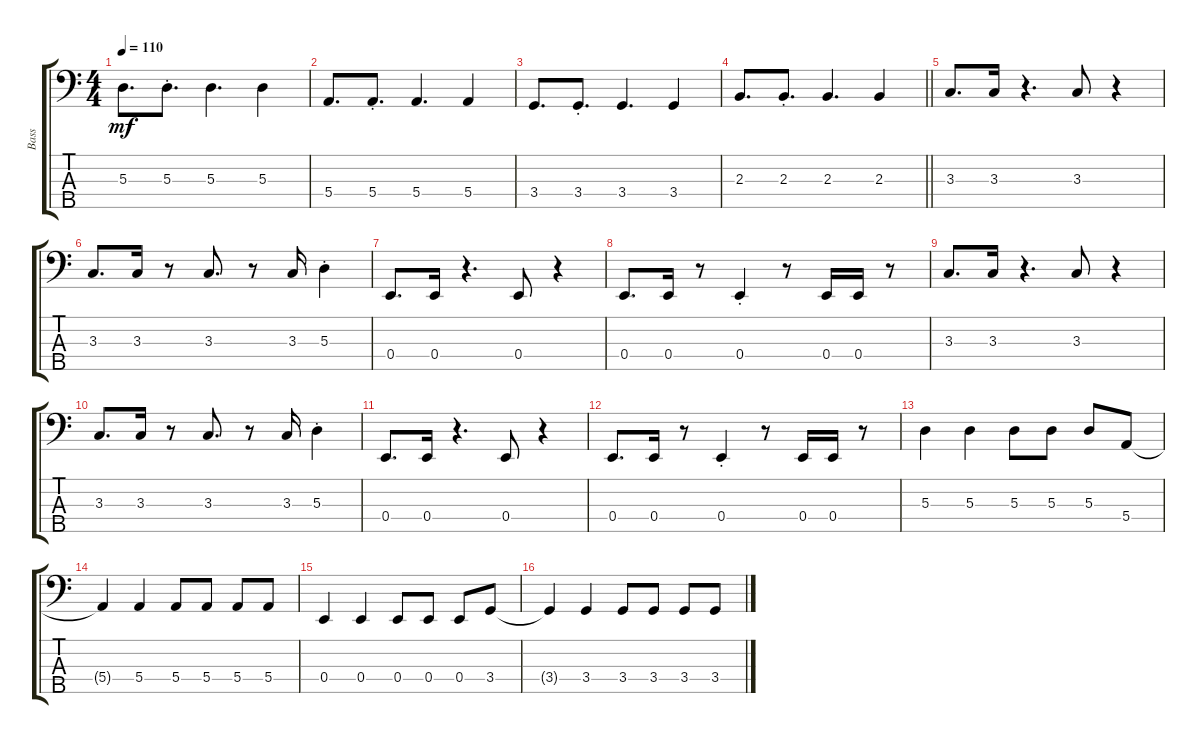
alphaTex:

\track ("Bass" "Bass") {instrument electricbassfinger}
\staff {score tabs}
\tuning (G2 D2 A1 E1 B0) {hide}
\ts (4 4)
\tempo 110
\clef f4
\ks c
5.3.8{d dy mf} 5.3{st}.8{d} 5.3.4{d} 5.3.4 |
5.4.8{d} 5.4{st}.8{d} 5.4.4{d} 5.4.4 |
3.4.8{d} 3.4{st}.8{d} 3.4.4{d} 3.4.4 |
\barLineRight lightlight
2.3.8{d} 2.3{st}.8{d} 2.3.4{d} 2.3.4 |
3.3.8{d} 3.3.16 r.4{d} 3.3.8 r.4 |
3.3.8{d} 3.3.16 r.8 3.3.8{d} r.8 3.3.16 5.3{st}.4 |
0.4.8{d} 0.4.16 r.4{d} 0.4.8 r.4 |
0.4.8{d} 0.4.16 r.8 0.4{st}.4 r.8 0.4.16 0.4.16 r.8 |
3.3.8{d} 3.3.16 r.4{d} 3.3.8 r.4 |
3.3.8{d} 3.3.16 r.8 3.3.8{d} r.8 3.3.16 5.3{st}.4 |
0.4.8{d} 0.4.16 r.4{d} 0.4.8 r.4 |
0.4.8{d} 0.4.16 r.8 0.4{st}.4 r.8 0.4.16 0.4.16 r.8 |
5.3.4 5.3.4 5.3.8 5.3.8 5.3.8 5.4.8 |
5.4{t}.4 5.4.4 5.4.8 5.4.8 5.4.8 5.4.8 |
0.4.4 0.4.4 0.4.8 0.4.8 0.4.8 3.4.8 |
3.4{t}.4 3.4.4 3.4.8 3.4.8 3.4.8 3.4.8
